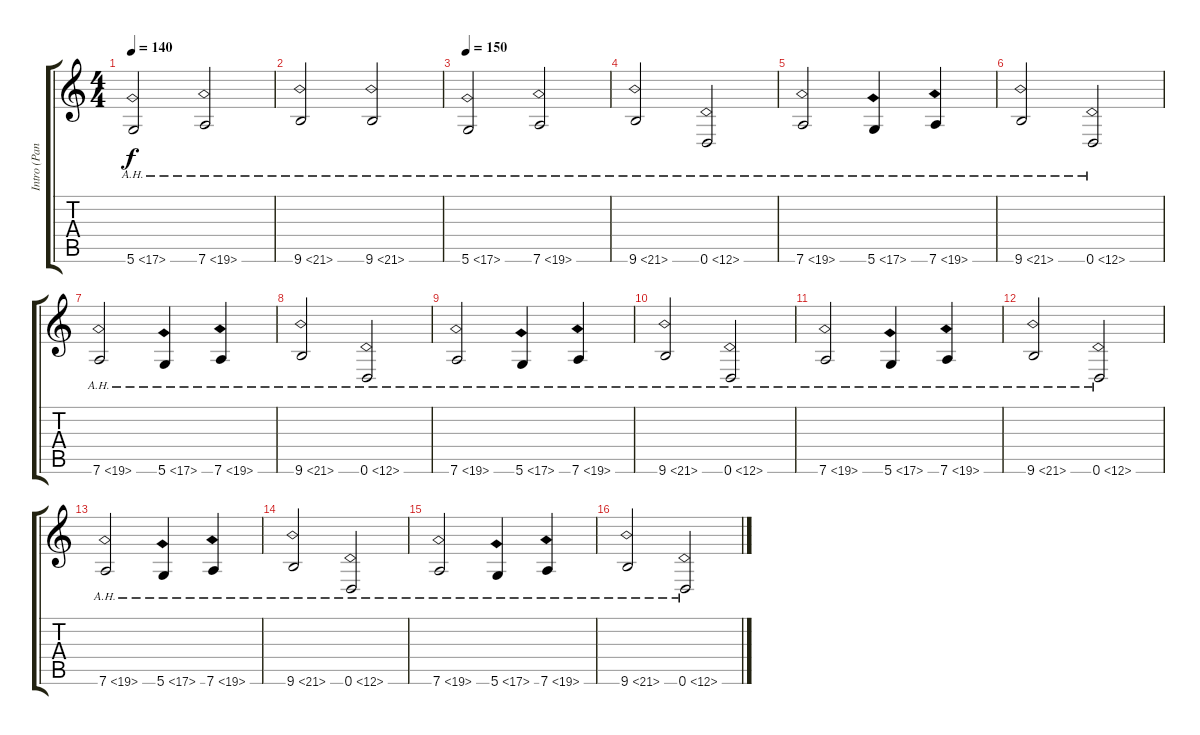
\track ("Intro (Pankaj)" "Intro (Pan") {instrument electricguitarjazz}
\staff {score tabs}
\tuning (E4 B3 G3 D3 A2 D2) {hide}
\ts (4 4)
\tempo 140
\clef g2
\ks c
5.6{ah 12}.2{dy f} 7.6{ah 12}.2 |
9.6{ah 12}.2 9.6{ah 12}.2 |
\tempo 150
5.6{ah 12}.2 7.6{ah 12}.2 |
9.6{ah 12}.2 0.6{ah 12}.2 |
7.6{ah 12}.2 5.6{ah 12}.4 7.6{ah 12}.4 |
9.6{ah 12}.2 0.6{ah 12}.2 |
7.6{ah 12}.2 5.6{ah 12}.4 7.6{ah 12}.4 |
9.6{ah 12}.2 0.6{ah 12}.2 |
7.6{ah 12}.2 5.6{ah 12}.4 7.6{ah 12}.4 |
9.6{ah 12}.2 0.6{ah 12}.2 |
7.6{ah 12}.2 5.6{ah 12}.4 7.6{ah 12}.4 |
9.6{ah 12}.2 0.6{ah 12}.2 |
7.6{ah 12}.2 5.6{ah 12}.4 7.6{ah 12}.4 |
9.6{ah 12}.2 0.6{ah 12}.2 |
7.6{ah 12}.2 5.6{ah 12}.4 7.6{ah 12}.4 |
9.6{ah 12}.2 0.6{ah 12}.2
